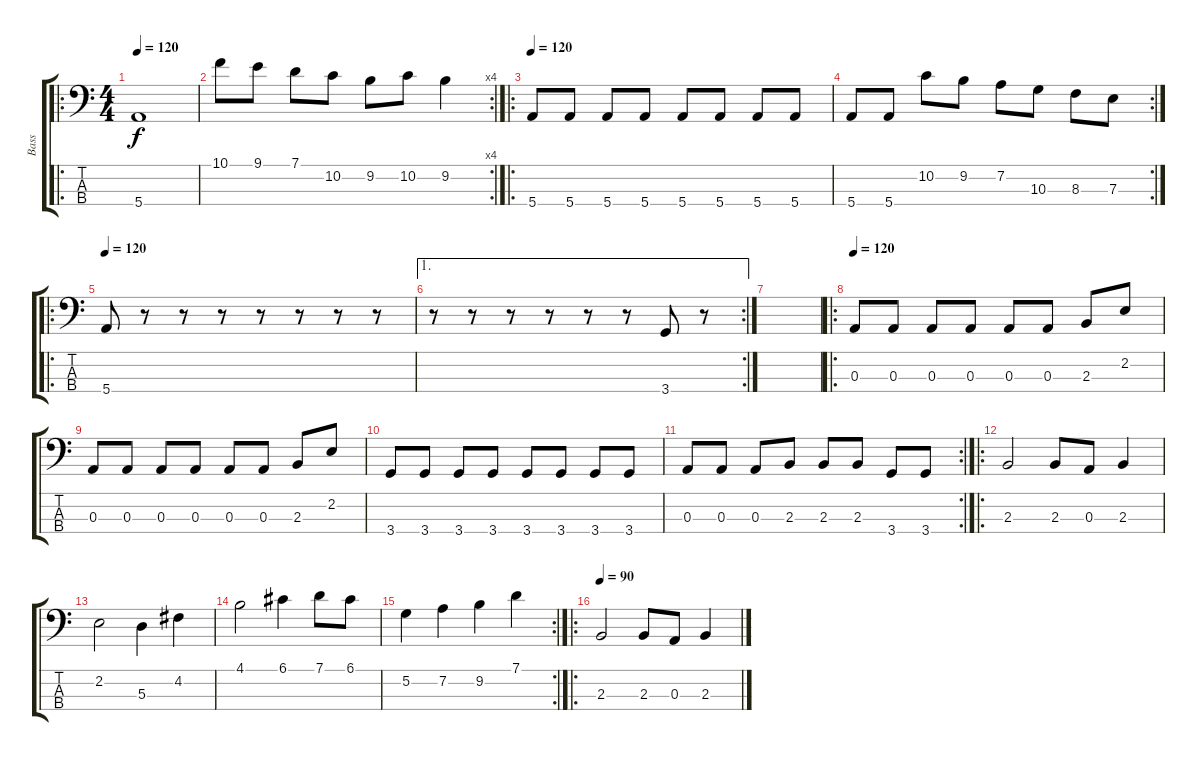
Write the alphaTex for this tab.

\track ("Bass" "Bass") {instrument fretlessbass}
\staff {score tabs}
\tuning (G2 D2 A1 E1) {hide}
\ro
\ts (4 4)
\tempo 120
\clef f4
\ks c
5.4.1{dy f} |
\rc 4
10.1.8 9.1.8 7.1.8 10.2.8 9.2.8 10.2.8 9.2.4 |
\ro
\tempo 120
5.4.8 5.4.8 5.4.8 5.4.8 5.4.8 5.4.8 5.4.8 5.4.8 |
\rc 2
5.4.8 5.4.8 10.2.8 9.2.8 7.2.8 10.3.8 8.3.8 7.3.8 |
\ro
\tempo 120
5.4.8 r.8 r.8 r.8 r.8 r.8 r.8 r.8 |
\ae 1
\rc 2
r.8 r.8 r.8 r.8 r.8 r.8 3.4.8 r.8 |
|
\ro
\tempo 120
0.3.8 0.3.8 0.3.8 0.3.8 0.3.8 0.3.8 2.3.8 2.2.8 |
0.3.8 0.3.8 0.3.8 0.3.8 0.3.8 0.3.8 2.3.8 2.2.8 |
3.4.8 3.4.8 3.4.8 3.4.8 3.4.8 3.4.8 3.4.8 3.4.8 |
\rc 2
0.3.8 0.3.8 0.3.8 2.3.8 2.3.8 2.3.8 3.4.8 3.4.8 |
\ro
2.3.2 2.3.8 0.3.8 2.3.4 |
2.2.2 5.3.4 4.2.4 |
4.1.2 6.1.4 7.1.8 6.1.8 |
\rc 2
5.2.4 7.2.4 9.2.4 7.1.4 |
\ro
\tempo 90
2.3.2 2.3.8 0.3.8 2.3.4
